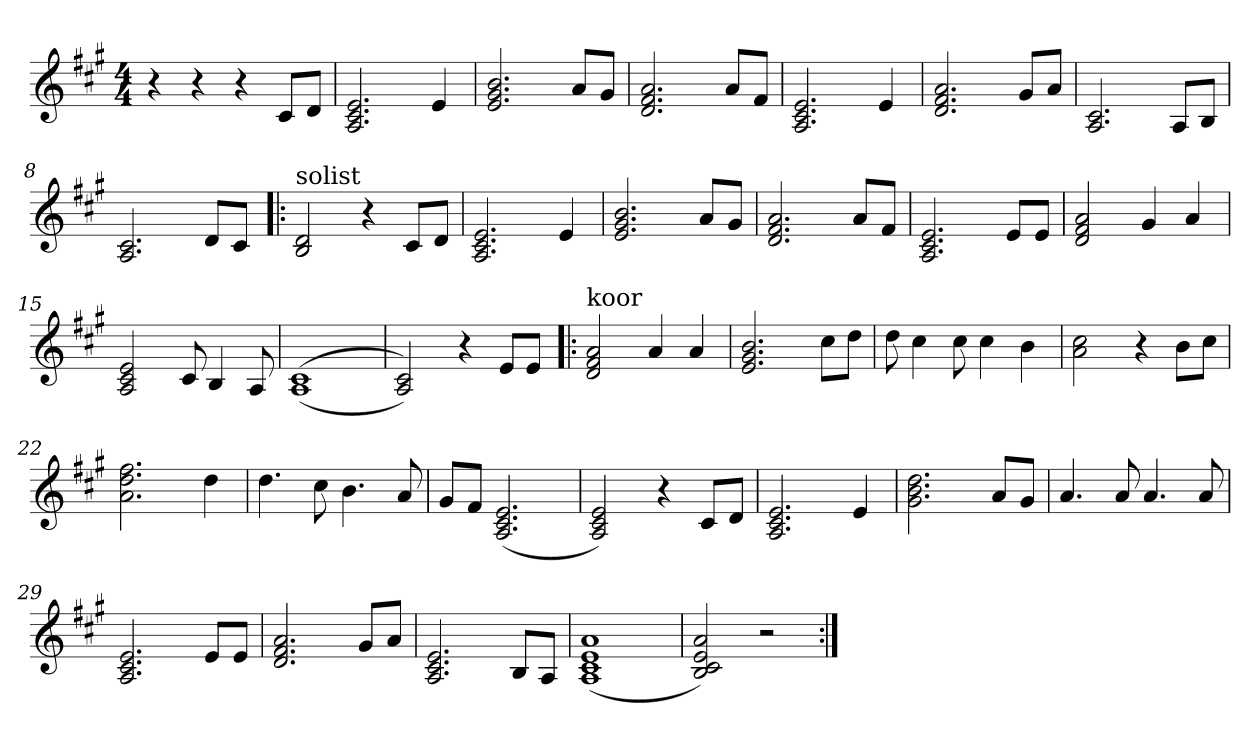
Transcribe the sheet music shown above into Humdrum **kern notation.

**kern
*part1
*staff1
*clefG2
*k[f#c#g#]
*A:
*M4/4
=1
4r
4r
4r
8c#/L
8d/J
=2
2.A/ 2.c#/ 2.e/
4e/
=3
2.e/ 2.g#/ 2.b/
8a/L
8g#/J
=4
2.d/ 2.f#/ 2.a/
8a/L
8f#/J
=5
2.A/ 2.c#/ 2.e/
4e/
=6
2.d/ 2.f#/ 2.a/
8g#/L
8a/J
!!LO:LB:g=z
=7
2.A/ 2.c#/
8A/L
8B/J
=8
2.A/ 2.c#/
8d/L
8c#/J
=9!|:
!LO:TX:a:t=solist
2B/ 2d/
4r
8c#/L
8d/J
=10
2.A/ 2.c#/ 2.e/
4e/
=11
2.e/ 2.g#/ 2.b/
8a/L
8g#/J
=12
2.d/ 2.f#/ 2.a/
8a/L
8f#/J
=13
2.A/ 2.c#/ 2.e/
8e/L
8e/J
!!LO:LB:g=z
=14
2d/ 2f#/ 2a/
4g#/
4a/
=15
2A/ 2c#/ 2e/
8c#/
4B/
8A/
=16
(<(<1A 1c#
=17
2A/ 2c#/))
4r
8e/L
8e/J
=18!|:
!LO:TX:a:t=koor
2d/ 2f#/ 2a/
4a/
4a/
=19
2.e/ 2.g#/ 2.b/
8cc#\L
8dd\J
!!LO:LB:g=z
=20
8dd\
4cc#\
8cc#\
4cc#\
4b\
=21
2a\ 2cc#\
4r
8b\L
8cc#\J
=22
2.a\ 2.dd\ 2.ff#\
4dd\
=23
4.dd\
8cc#\
4.b\
8a/
=24
8g#/L
8f#/J
(<2.A/ 2.c#/ 2.e/
=25
2A/ 2c#/ 2e/)
4r
8c#/L
8d/J
!!LO:LB:g=z
=26
2.A/ 2.c#/ 2.e/
4e/
=27
2.g#\ 2.b\ 2.dd\
8a/L
8g#/J
=28
4.a/
8a/
4.a/
8a/
=29
2.A/ 2.c#/ 2.e/
8e/L
8e/J
=30
2.d/ 2.f#/ 2.a/
8g#/L
8a/J
=31
2.A/ 2.c#/ 2.e/
8B/L
8A/J
=32
(<1A 1c# 1e 1a
!!LO:LB:g=z
=33
2B/ 2c#/ 2e/ 2a/)
2r
=:|!
*-
